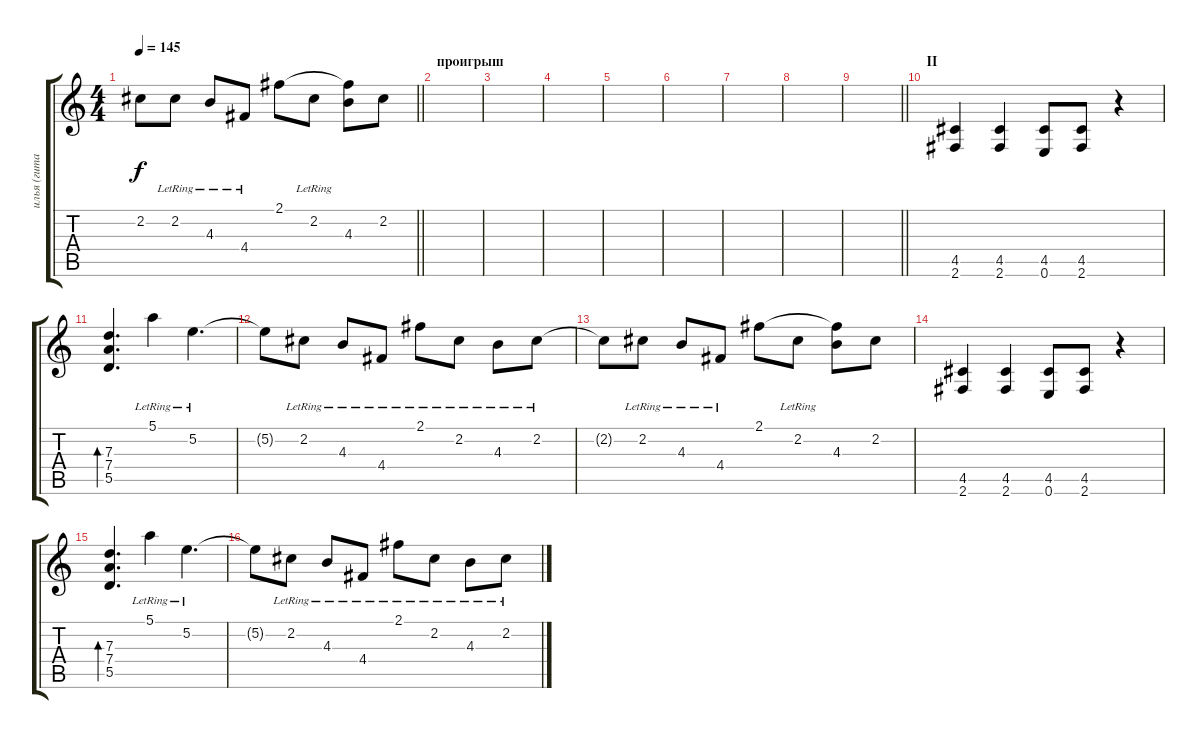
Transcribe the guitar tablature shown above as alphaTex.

\track ("илья (гитара)" "илья (гита") {instrument acousticguitarsteel}
\staff {score tabs}
\tuning (E4 B3 G3 D3 A2 E2) {hide}
\ts (4 4)
\tempo 145
\clef g2
\barLineRight lightlight
\ks c
2.2{t}.8{dy f} 2.2{lr}.8 4.3{lr}.8 4.4{lr}.8 2.1.8 2.2{lr}.8 (2.1{t} 4.3).8 2.2.8 |
\section ("" "проигрыш")
|
|
|
|
|
|
|
\barLineRight lightlight
|
\section ("" "II")
(4.5 2.6).4 (4.5 2.6).4 (4.5 0.6).8 (4.5 2.6).8 r.4 |
(7.3 7.4 5.5).4{d bd 120} 5.1{lr}.4 5.2{lr}.4{d} |
5.2{t}.8 2.2{lr}.8 4.3{lr}.8 4.4{lr}.8 2.1{lr}.8 2.2{lr}.8 4.3{lr}.8 2.2{lr}.8 |
2.2{t}.8 2.2{lr}.8 4.3{lr}.8 4.4{lr}.8 2.1.8 2.2{lr}.8 (2.1{t} 4.3).8 2.2.8 |
(4.5 2.6).4 (4.5 2.6).4 (4.5 0.6).8 (4.5 2.6).8 r.4 |
(7.3 7.4 5.5).4{d bd 120} 5.1{lr}.4 5.2{lr}.4{d} |
5.2{t}.8 2.2{lr}.8 4.3{lr}.8 4.4{lr}.8 2.1{lr}.8 2.2{lr}.8 4.3{lr}.8 2.2{lr}.8
